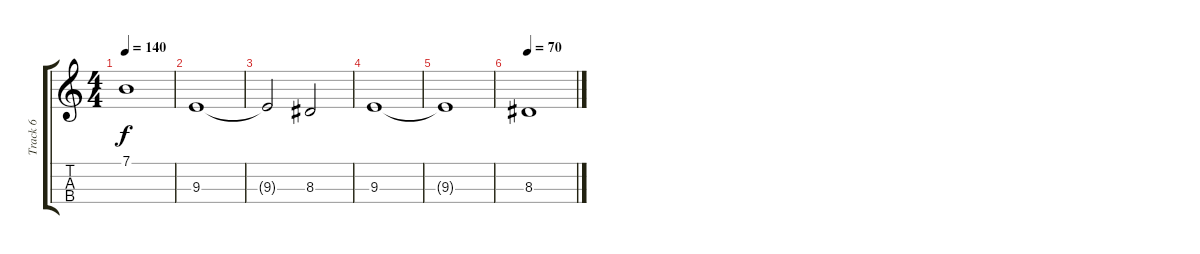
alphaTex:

\track ("Track 6" "Track 6") {instrument violin}
\staff {score tabs}
\tuning (E4 B3 G3 D3) {hide}
\ts (4 4)
\tempo 140
\clef g2
\ks c
7.1.1{dy f balance 0} |
9.3.1 |
9.3{t}.2 8.3.2 |
9.3.1 |
9.3{t}.1 |
\tempo 70
8.3.1
